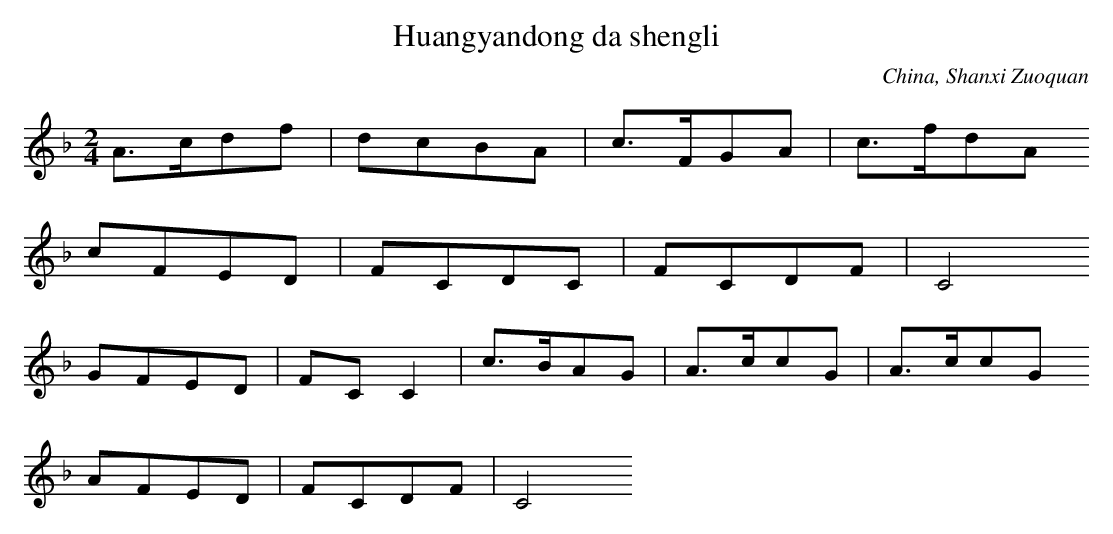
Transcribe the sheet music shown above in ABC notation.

X:1
T: Huangyandong da shengli
O: China, Shanxi Zuoquan
M: 2/4
L: 1/16
K: F
A3cd2f2 | d2c2B2A2 | c3FG2A2 | c3fd2A2
c2F2E2D2 | F2C2D2C2 | F2C2D2F2 | C8
G2F2E2D2 | F2C2C4 | c3BA2G2 | A3cc2G2 | A3cc2G2
A2F2E2D2 | F2C2D2F2 | C8
